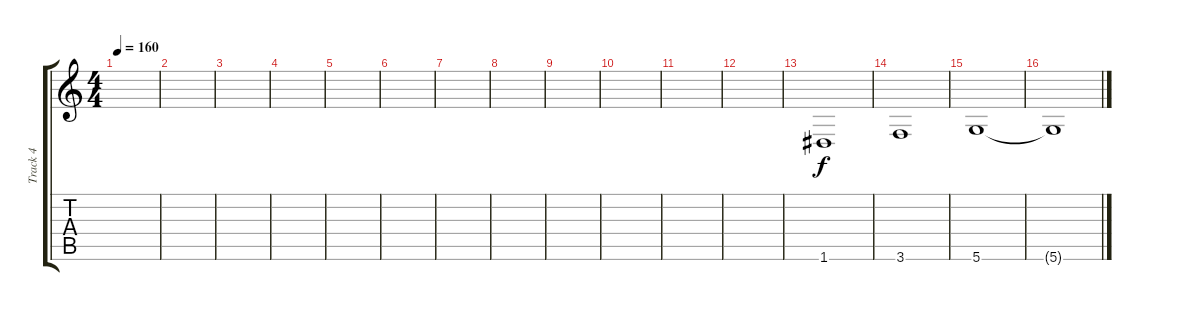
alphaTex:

\track ("Track 4" "Track 4") {instrument electricguitarclean}
\staff {score tabs}
\tuning (E4 B3 G3 D3 A2 D2) {hide}
\ts (4 4)
\tempo 160
\clef g2
\ks c
|
|
|
|
|
|
|
|
|
|
|
|
1.6.1 |
3.6.1 |
5.6.1 |
5.6{t}.1
